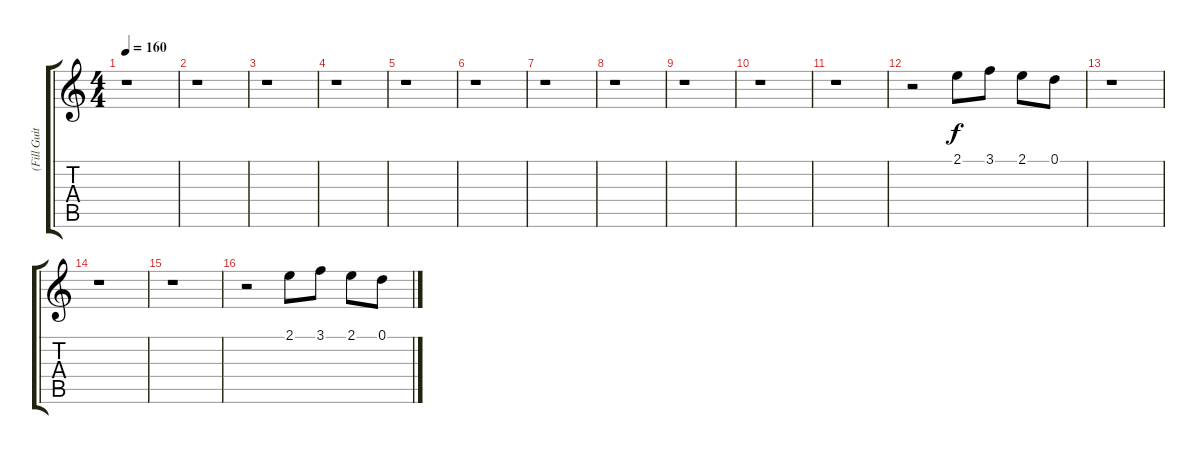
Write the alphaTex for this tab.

\track ("(Fill Guitar)" "(Fill Guit") {instrument distortionguitar}
\staff {score tabs}
\tuning (D4 A3 F3 C3 G2 C2) {hide}
\ts (4 4)
\tempo 160
\clef g2
\ks c
r.1{dy f} |
r.1 |
r.1 |
r.1 |
r.1 |
r.1 |
r.1 |
r.1 |
r.1 |
r.1 |
r.1 |
r.2 2.1.8 3.1.8 2.1.8 0.1.8 |
r.1 |
r.1 |
r.1 |
r.2 2.1.8 3.1.8 2.1.8 0.1.8
